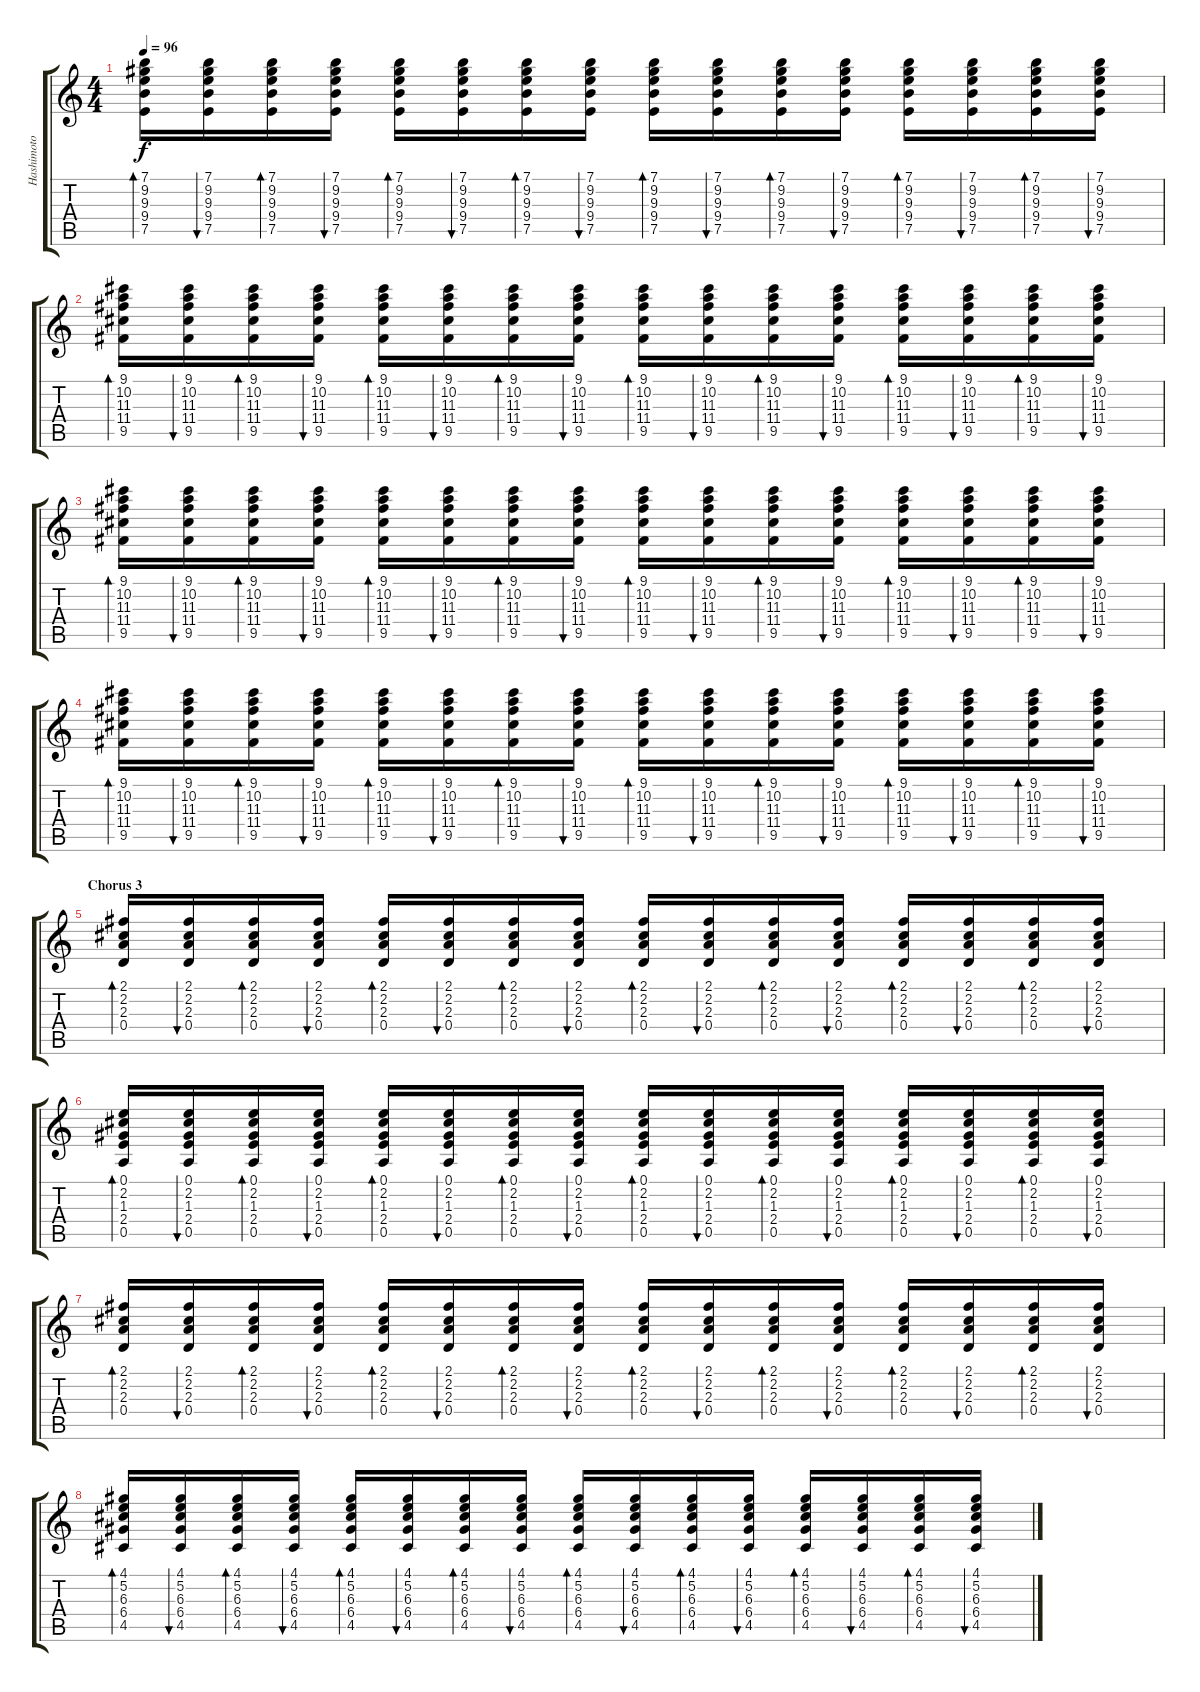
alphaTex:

\track ("Hashimoto Eriko" "Hashimoto ") {instrument distortionguitar}
\staff {score tabs}
\tuning (E4 B3 G3 D3 A2 E2) {hide}
\ts (4 4)
\tempo 96
\clef g2
\ks c
(7.1 9.2 9.3 9.4 7.5).16{bd 120 dy f} (7.1 9.2 9.3 9.4 7.5).16{bu 120} (7.1 9.2 9.3 9.4 7.5).16{bd 120} (7.1 9.2 9.3 9.4 7.5).16{bu 120} (7.1 9.2 9.3 9.4 7.5).16{bd 120} (7.1 9.2 9.3 9.4 7.5).16{bu 120} (7.1 9.2 9.3 9.4 7.5).16{bd 120} (7.1 9.2 9.3 9.4 7.5).16{bu 120} (7.1 9.2 9.3 9.4 7.5).16{bd 120} (7.1 9.2 9.3 9.4 7.5).16{bu 120} (7.1 9.2 9.3 9.4 7.5).16{bd 120} (7.1 9.2 9.3 9.4 7.5).16{bu 120} (7.1 9.2 9.3 9.4 7.5).16{bd 120} (7.1 9.2 9.3 9.4 7.5).16{bu 120} (7.1 9.2 9.3 9.4 7.5).16{bd 120} (7.1 9.2 9.3 9.4 7.5).16{bu 120} |
(9.1 10.2 11.3 11.4 9.5).16{bd 120} (9.1 10.2 11.3 11.4 9.5).16{bu 120} (9.1 10.2 11.3 11.4 9.5).16{bd 120} (9.1 10.2 11.3 11.4 9.5).16{bu 120} (9.1 10.2 11.3 11.4 9.5).16{bd 120} (9.1 10.2 11.3 11.4 9.5).16{bu 120} (9.1 10.2 11.3 11.4 9.5).16{bd 120} (9.1 10.2 11.3 11.4 9.5).16{bu 120} (9.1 10.2 11.3 11.4 9.5).16{bd 120} (9.1 10.2 11.3 11.4 9.5).16{bu 120} (9.1 10.2 11.3 11.4 9.5).16{bd 120} (9.1 10.2 11.3 11.4 9.5).16{bu 120} (9.1 10.2 11.3 11.4 9.5).16{bd 120} (9.1 10.2 11.3 11.4 9.5).16{bu 120} (9.1 10.2 11.3 11.4 9.5).16{bd 120} (9.1 10.2 11.3 11.4 9.5).16{bu 120} |
(9.1 10.2 11.3 11.4 9.5).16{bd 120} (9.1 10.2 11.3 11.4 9.5).16{bu 120} (9.1 10.2 11.3 11.4 9.5).16{bd 120} (9.1 10.2 11.3 11.4 9.5).16{bu 120} (9.1 10.2 11.3 11.4 9.5).16{bd 120} (9.1 10.2 11.3 11.4 9.5).16{bu 120} (9.1 10.2 11.3 11.4 9.5).16{bd 120} (9.1 10.2 11.3 11.4 9.5).16{bu 120} (9.1 10.2 11.3 11.4 9.5).16{bd 120} (9.1 10.2 11.3 11.4 9.5).16{bu 120} (9.1 10.2 11.3 11.4 9.5).16{bd 120} (9.1 10.2 11.3 11.4 9.5).16{bu 120} (9.1 10.2 11.3 11.4 9.5).16{bd 120} (9.1 10.2 11.3 11.4 9.5).16{bu 120} (9.1 10.2 11.3 11.4 9.5).16{bd 120} (9.1 10.2 11.3 11.4 9.5).16{bu 120} |
(9.1 10.2 11.3 11.4 9.5).16{bd 120} (9.1 10.2 11.3 11.4 9.5).16{bu 120} (9.1 10.2 11.3 11.4 9.5).16{bd 120} (9.1 10.2 11.3 11.4 9.5).16{bu 120} (9.1 10.2 11.3 11.4 9.5).16{bd 120} (9.1 10.2 11.3 11.4 9.5).16{bu 120} (9.1 10.2 11.3 11.4 9.5).16{bd 120} (9.1 10.2 11.3 11.4 9.5).16{bu 120} (9.1 10.2 11.3 11.4 9.5).16{bd 120} (9.1 10.2 11.3 11.4 9.5).16{bu 120} (9.1 10.2 11.3 11.4 9.5).16{bd 120} (9.1 10.2 11.3 11.4 9.5).16{bu 120} (9.1 10.2 11.3 11.4 9.5).16{bd 120} (9.1 10.2 11.3 11.4 9.5).16{bu 120} (9.1 10.2 11.3 11.4 9.5).16{bd 120} (9.1 10.2 11.3 11.4 9.5).16{bu 120} |
\section ("" "Chorus 3")
(2.1 2.2 2.3 0.4).16{bd 120} (2.1 2.2 2.3 0.4).16{bu 120} (2.1 2.2 2.3 0.4).16{bd 120} (2.1 2.2 2.3 0.4).16{bu 120} (2.1 2.2 2.3 0.4).16{bd 120} (2.1 2.2 2.3 0.4).16{bu 120} (2.1 2.2 2.3 0.4).16{bd 120} (2.1 2.2 2.3 0.4).16{bu 120} (2.1 2.2 2.3 0.4).16{bd 120} (2.1 2.2 2.3 0.4).16{bu 120} (2.1 2.2 2.3 0.4).16{bd 120} (2.1 2.2 2.3 0.4).16{bu 120} (2.1 2.2 2.3 0.4).16{bd 120} (2.1 2.2 2.3 0.4).16{bu 120} (2.1 2.2 2.3 0.4).16{bd 120} (2.1 2.2 2.3 0.4).16{bu 120} |
(0.1 2.2 1.3 2.4 0.5).16{bd 120} (0.1 2.2 1.3 2.4 0.5).16{bu 120} (0.1 2.2 1.3 2.4 0.5).16{bd 120} (0.1 2.2 1.3 2.4 0.5).16{bu 120} (0.1 2.2 1.3 2.4 0.5).16{bd 120} (0.1 2.2 1.3 2.4 0.5).16{bu 120} (0.1 2.2 1.3 2.4 0.5).16{bd 120} (0.1 2.2 1.3 2.4 0.5).16{bu 120} (0.1 2.2 1.3 2.4 0.5).16{bd 120} (0.1 2.2 1.3 2.4 0.5).16{bu 120} (0.1 2.2 1.3 2.4 0.5).16{bd 120} (0.1 2.2 1.3 2.4 0.5).16{bu 120} (0.1 2.2 1.3 2.4 0.5).16{bd 120} (0.1 2.2 1.3 2.4 0.5).16{bu 120} (0.1 2.2 1.3 2.4 0.5).16{bd 120} (0.1 2.2 1.3 2.4 0.5).16{bu 120} |
(2.1 2.2 2.3 0.4).16{bd 120} (2.1 2.2 2.3 0.4).16{bu 120} (2.1 2.2 2.3 0.4).16{bd 120} (2.1 2.2 2.3 0.4).16{bu 120} (2.1 2.2 2.3 0.4).16{bd 120} (2.1 2.2 2.3 0.4).16{bu 120} (2.1 2.2 2.3 0.4).16{bd 120} (2.1 2.2 2.3 0.4).16{bu 120} (2.1 2.2 2.3 0.4).16{bd 120} (2.1 2.2 2.3 0.4).16{bu 120} (2.1 2.2 2.3 0.4).16{bd 120} (2.1 2.2 2.3 0.4).16{bu 120} (2.1 2.2 2.3 0.4).16{bd 120} (2.1 2.2 2.3 0.4).16{bu 120} (2.1 2.2 2.3 0.4).16{bd 120} (2.1 2.2 2.3 0.4).16{bu 120} |
(4.1 5.2 6.3 6.4 4.5).16{bd 120} (4.1 5.2 6.3 6.4 4.5).16{bu 120} (4.1 5.2 6.3 6.4 4.5).16{bd 120} (4.1 5.2 6.3 6.4 4.5).16{bu 120} (4.1 5.2 6.3 6.4 4.5).16{bd 120} (4.1 5.2 6.3 6.4 4.5).16{bu 120} (4.1 5.2 6.3 6.4 4.5).16{bd 120} (4.1 5.2 6.3 6.4 4.5).16{bu 120} (4.1 5.2 6.3 6.4 4.5).16{bd 120} (4.1 5.2 6.3 6.4 4.5).16{bu 120} (4.1 5.2 6.3 6.4 4.5).16{bd 120} (4.1 5.2 6.3 6.4 4.5).16{bu 120} (4.1 5.2 6.3 6.4 4.5).16{bd 120} (4.1 5.2 6.3 6.4 4.5).16{bu 120} (4.1 5.2 6.3 6.4 4.5).16{bd 120} (4.1 5.2 6.3 6.4 4.5).16{bu 120}
